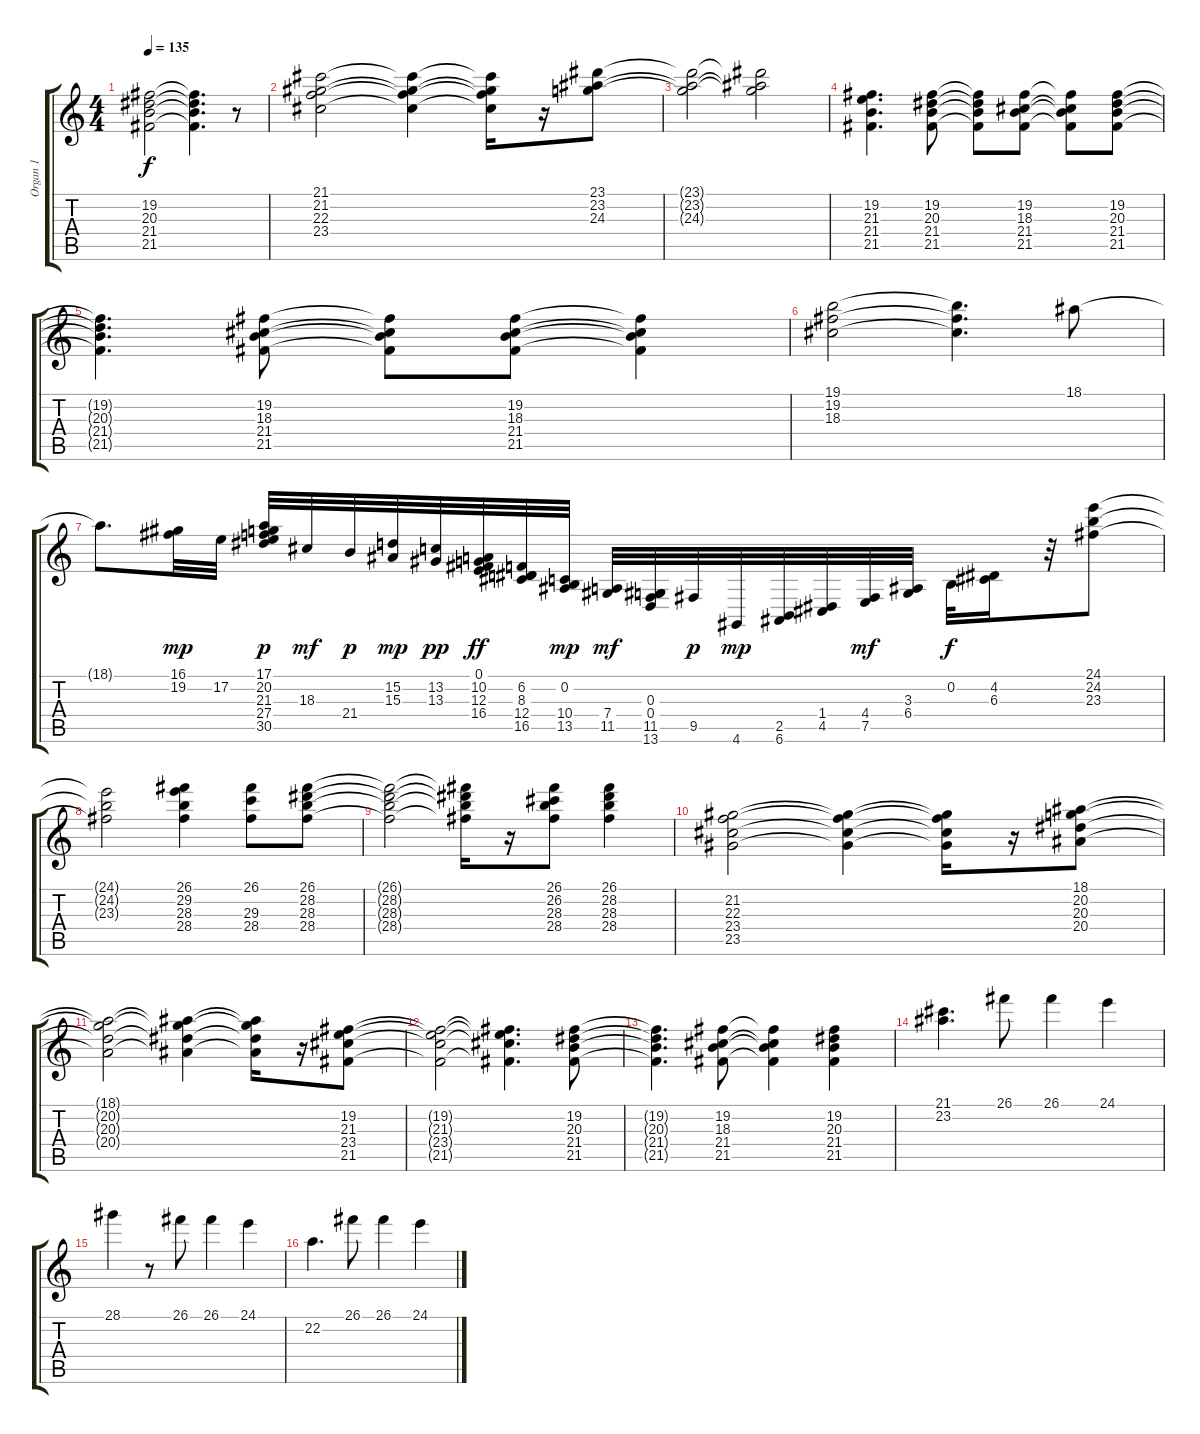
\track ("Organ 1" "Organ 1") {instrument rockorgan}
\staff {score tabs}
\tuning (E4 B3 G3 D3 A2 E2) {hide}
\ts (4 4)
\tempo 135
\clef g2
\ks c
(19.2{t} 20.3{t} 21.4{t} 21.5{t}).2{dy f} (19.2{t} 20.3{t} 21.4{t} 21.5{t}).4{d} r.8 |
(21.1 21.2 22.3 23.4).2 (21.1{t} 21.2{t} 22.3{t} 23.4{t}).4 (21.1{t} 21.2{t} 22.3{t} 23.4{t}).16 r.16 (23.1 23.2 24.3).8 |
(23.1{t} 23.2{t} 24.3{t}).2 (23.1{t} 23.2{t} 24.3{t}).2 |
(19.2 21.3 21.4 21.5).4{d} (19.2 20.3 21.4 21.5).8 (19.2{t} 20.3{t} 21.4{t} 21.5{t}).8 (19.2 18.3 21.4 21.5).8 (19.2{t} 18.3{t} 21.4{t} 21.5{t}).8 (19.2 20.3 21.4 21.5).8 |
(19.2{t} 20.3{t} 21.4{t} 21.5{t}).4{d} (19.2 18.3 21.4 21.5).8 (19.2{t} 18.3{t} 21.4{t} 21.5{t}).8 (19.2 18.3 21.4 21.5).8 (19.2{t} 18.3{t} 21.4{t} 21.5{t}).4 |
(19.1 19.2 18.3).2 (19.1{t} 19.2{t} 18.3{t}).4{d} 18.1.8 |
18.1{t}.8{d} (16.1 19.2).32{dy mp} 17.2.32 (17.1 20.2 21.3 27.4 30.5).32{dy p} 18.3.32{dy mf} 21.4.32{dy p} (15.2 15.3).32{dy mp} (13.2 13.3).32{dy pp} (0.1 10.2 12.3 16.4).32{dy ff} (6.2 8.3 12.4 16.5).32 (0.2 10.4 13.5).32{dy mp} (7.4 11.5).32{dy mf} (0.3 0.4 11.5 13.6).32 9.5.32{dy p} 4.6.32{dy mp} (2.5 6.6).32 (1.4 4.5).32 (4.4 7.5).32{dy mf} (3.3 6.4).32 0.2.32{dy f} (4.2 6.3).16 r.32 (24.1 24.2 23.3).8 |
(24.1{t} 24.2{t} 23.3{t}).2 (26.1 29.2 28.3 28.4).4 (26.1 29.3 28.4).8 (26.1 28.2 28.3 28.4).8 |
(26.1{t} 28.2{t} 28.3{t} 28.4{t}).2 (26.1{t} 28.2{t} 28.3{t} 28.4{t}).16 r.16 (26.1 26.2 28.3 28.4).8 (26.1 28.2 28.3 28.4).4 |
(21.2 22.3 23.4 23.5).2 (21.2{t} 22.3{t} 23.4{t} 23.5{t}).4 (21.2{t} 22.3{t} 23.4{t} 23.5{t}).16 r.16 (18.1 20.2 20.3 20.4).8 |
(18.1{t} 20.2{t} 20.3{t} 20.4{t}).2 (18.1{t} 20.2{t} 20.3{t} 20.4{t}).4 (18.1{t} 20.2{t} 20.3{t} 20.4{t}).16 r.16 (19.2 21.3 23.4 21.5).8 |
(19.2{t} 21.3{t} 23.4{t} 21.5{t}).2 (19.2{t} 21.3{t} 23.4{t} 21.5{t}).4{d} (19.2 20.3 21.4 21.5).8 |
(19.2{t} 20.3{t} 21.4{t} 21.5{t}).4{d} (19.2 18.3 21.4 21.5).8 (19.2{t} 18.3{t} 21.4{t} 21.5{t}).4 (19.2 20.3 21.4 21.5).4 |
(21.1 23.2).4{d} 26.1.8 26.1.4 24.1.4 |
28.1.4 r.8 26.1.8 26.1.4 24.1.4 |
22.2.4{d} 26.1.8 26.1.4 24.1.4
